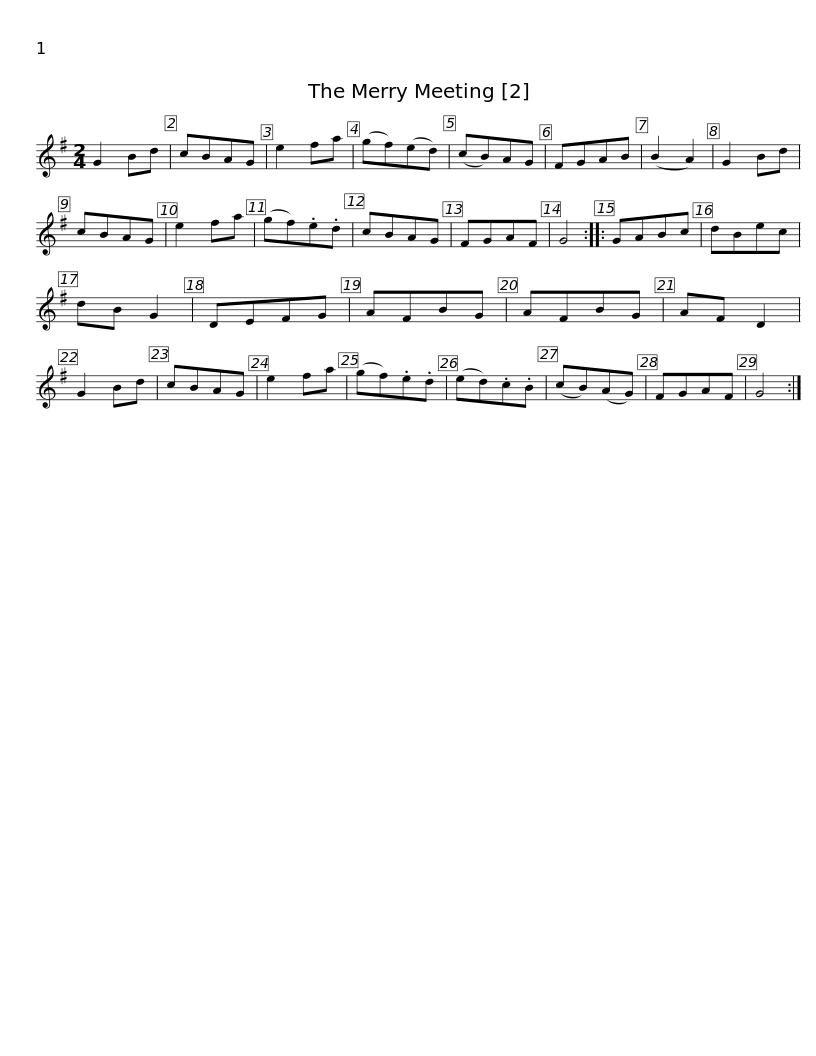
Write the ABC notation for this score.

X:1
L:1/8
M:2/4
I:linebreak $
K:G
V:1 treble
V:1
 G2 Bd | cBAG | e2 fa | (gf)(ed) | (cB)AG | %5
 FGAB | (B2 A2) | G2 Bd | cBAG | e2 fa | %10
 (gf).e.d | cBAG |$ FGAF | G4 :: GABc | %15
 dBec | dB G2 | DEFG | AFBG | AFBG | %20
 AF D2 | G2 Bd | cBAG | e2 fa |$ (gf).e.d | %25
 (ed).c.B | (cB)(AG) | FGAF | G4 :| %29
